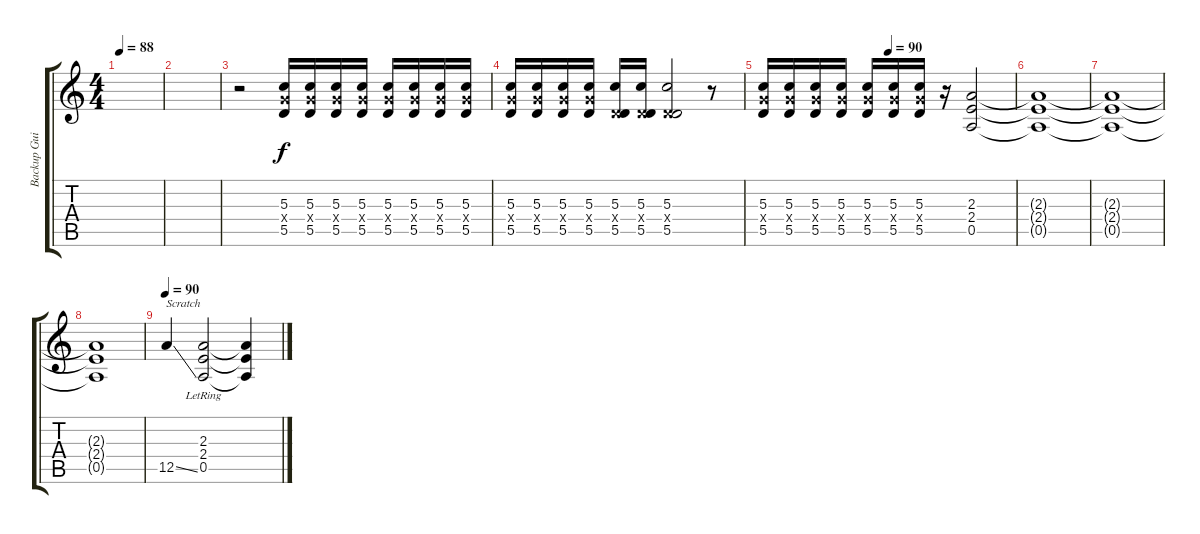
\track ("Backup Guitar" "Backup Gui") {instrument overdrivenguitar}
\staff {score tabs}
\tuning (E4 B3 G3 D3 A2 E2) {hide}
\ts (4 4)
\tempo 88
\clef g2
\ks c
|
|
r.2 (5.3 5.4{x} 5.5).16{volume 7} (5.3 5.4{x} 5.5).16 (5.3 5.4{x} 5.5).16 (5.3 5.4{x} 5.5).16 (5.3 5.4{x} 5.5).16 (5.3 5.4{x} 5.5).16 (5.3 5.4{x} 5.5).16 (5.3 5.4{x} 5.5).16 |
(5.3 5.4{x} 5.5).16 (5.3 5.4{x} 5.5).16 (5.3 5.4{x} 5.5).16 (5.3 5.4{x} 5.5).16 (5.3 0.4{x} 5.5).16 (5.3 0.4{x} 5.5).16 (5.3 0.4{x} 5.5).2 r.8 |
\tempo (90 0.5)
(5.3 5.4{x} 5.5).16 (5.3 5.4{x} 5.5).16 (5.3 5.4{x} 5.5).16 (5.3 5.4{x} 5.5).16 (5.3 5.4{x} 5.5).16 (5.3 5.4{x} 5.5).16 (5.3 5.4{x} 5.5).16 r.16 (2.3 2.4 0.5).2{volume 16} |
(2.3{t} 2.4{t} 0.5{t}).1 |
(2.3{t} 2.4{t} 0.5{t}).1 |
(2.3{t} 2.4{t} 0.5{t}).1 |
\tempo 90
12.5{ss}.4{txt "Scratch"} (2.3 2.4 0.5{lr}).2 (2.3{t} 2.4{t} 0.5{t}).4
